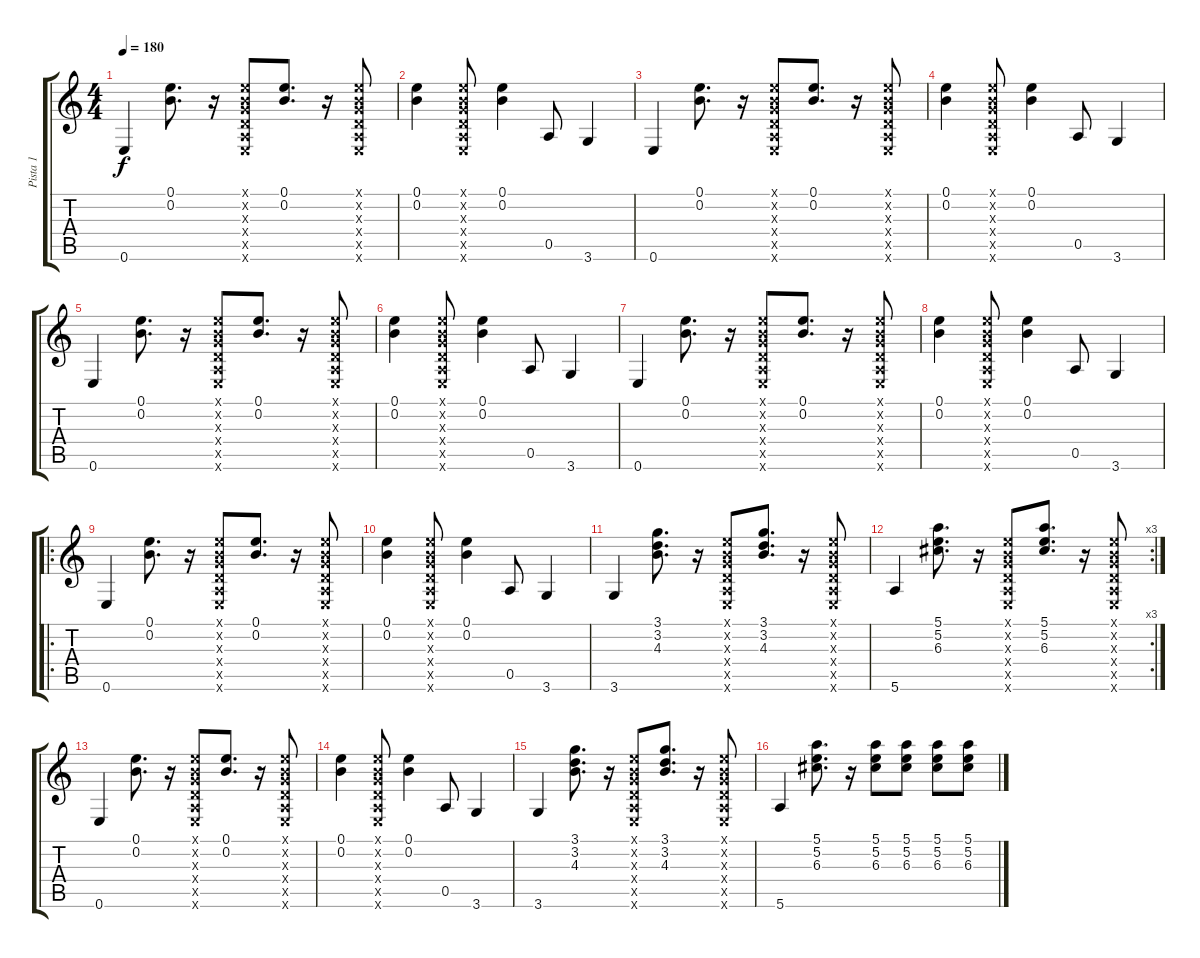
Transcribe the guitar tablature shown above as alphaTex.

\track ("Pista 1" "Pista 1") {instrument distortionguitar}
\staff {score tabs}
\tuning (E4 B3 G3 D3 A2 E2) {hide}
\ts (4 4)
\tempo 180
\clef g2
\ks c
0.6.4{dy f} (0.1 0.2).8{d} r.16 (0.1{x} 0.2{x} 0.3{x} 0.4{x} 0.5{x} 0.6{x}).8 (0.1 0.2).8{d} r.16 (0.1{x} 0.2{x} 0.3{x} 0.4{x} 0.5{x} 0.6{x}).8 |
(0.1 0.2).4 (0.1{x} 0.2{x} 0.3{x} 0.4{x} 0.5{x} 0.6{x}).8 (0.1 0.2).4 0.5.8 3.6.4 |
0.6.4 (0.1 0.2).8{d} r.16 (0.1{x} 0.2{x} 0.3{x} 0.4{x} 0.5{x} 0.6{x}).8 (0.1 0.2).8{d} r.16 (0.1{x} 0.2{x} 0.3{x} 0.4{x} 0.5{x} 0.6{x}).8 |
(0.1 0.2).4 (0.1{x} 0.2{x} 0.3{x} 0.4{x} 0.5{x} 0.6{x}).8 (0.1 0.2).4 0.5.8 3.6.4 |
0.6.4 (0.1 0.2).8{d} r.16 (0.1{x} 0.2{x} 0.3{x} 0.4{x} 0.5{x} 0.6{x}).8 (0.1 0.2).8{d} r.16 (0.1{x} 0.2{x} 0.3{x} 0.4{x} 0.5{x} 0.6{x}).8 |
(0.1 0.2).4 (0.1{x} 0.2{x} 0.3{x} 0.4{x} 0.5{x} 0.6{x}).8 (0.1 0.2).4 0.5.8 3.6.4 |
0.6.4 (0.1 0.2).8{d} r.16 (0.1{x} 0.2{x} 0.3{x} 0.4{x} 0.5{x} 0.6{x}).8 (0.1 0.2).8{d} r.16 (0.1{x} 0.2{x} 0.3{x} 0.4{x} 0.5{x} 0.6{x}).8 |
(0.1 0.2).4 (0.1{x} 0.2{x} 0.3{x} 0.4{x} 0.5{x} 0.6{x}).8 (0.1 0.2).4 0.5.8 3.6.4 |
\ro
0.6.4 (0.1 0.2).8{d} r.16 (0.1{x} 0.2{x} 0.3{x} 0.4{x} 0.5{x} 0.6{x}).8 (0.1 0.2).8{d} r.16 (0.1{x} 0.2{x} 0.3{x} 0.4{x} 0.5{x} 0.6{x}).8 |
(0.1 0.2).4 (0.1{x} 0.2{x} 0.3{x} 0.4{x} 0.5{x} 0.6{x}).8 (0.1 0.2).4 0.5.8 3.6.4 |
3.6.4 (3.1 3.2 4.3).8{d} r.16 (0.1{x} 0.2{x} 0.3{x} 0.4{x} 0.5{x} 0.6{x}).8 (3.1 3.2 4.3).8{d} r.16 (0.1{x} 0.2{x} 0.3{x} 0.4{x} 0.5{x} 0.6{x}).8 |
\rc 3
5.6.4 (5.1 5.2 6.3).8{d} r.16 (0.1{x} 0.2{x} 0.3{x} 0.4{x} 0.5{x} 0.6{x}).8 (5.1 5.2 6.3).8{d} r.16 (0.1{x} 0.2{x} 0.3{x} 0.4{x} 0.5{x} 0.6{x}).8 |
0.6.4 (0.1 0.2).8{d} r.16 (0.1{x} 0.2{x} 0.3{x} 0.4{x} 0.5{x} 0.6{x}).8 (0.1 0.2).8{d} r.16 (0.1{x} 0.2{x} 0.3{x} 0.4{x} 0.5{x} 0.6{x}).8 |
(0.1 0.2).4 (0.1{x} 0.2{x} 0.3{x} 0.4{x} 0.5{x} 0.6{x}).8 (0.1 0.2).4 0.5.8 3.6.4 |
3.6.4 (3.1 3.2 4.3).8{d} r.16 (0.1{x} 0.2{x} 0.3{x} 0.4{x} 0.5{x} 0.6{x}).8 (3.1 3.2 4.3).8{d} r.16 (0.1{x} 0.2{x} 0.3{x} 0.4{x} 0.5{x} 0.6{x}).8 |
5.6.4 (5.1 5.2 6.3).8{d} r.16 (5.1 5.2 6.3).8 (5.1 5.2 6.3).8 (5.1 5.2 6.3).8 (5.1 5.2 6.3).8
